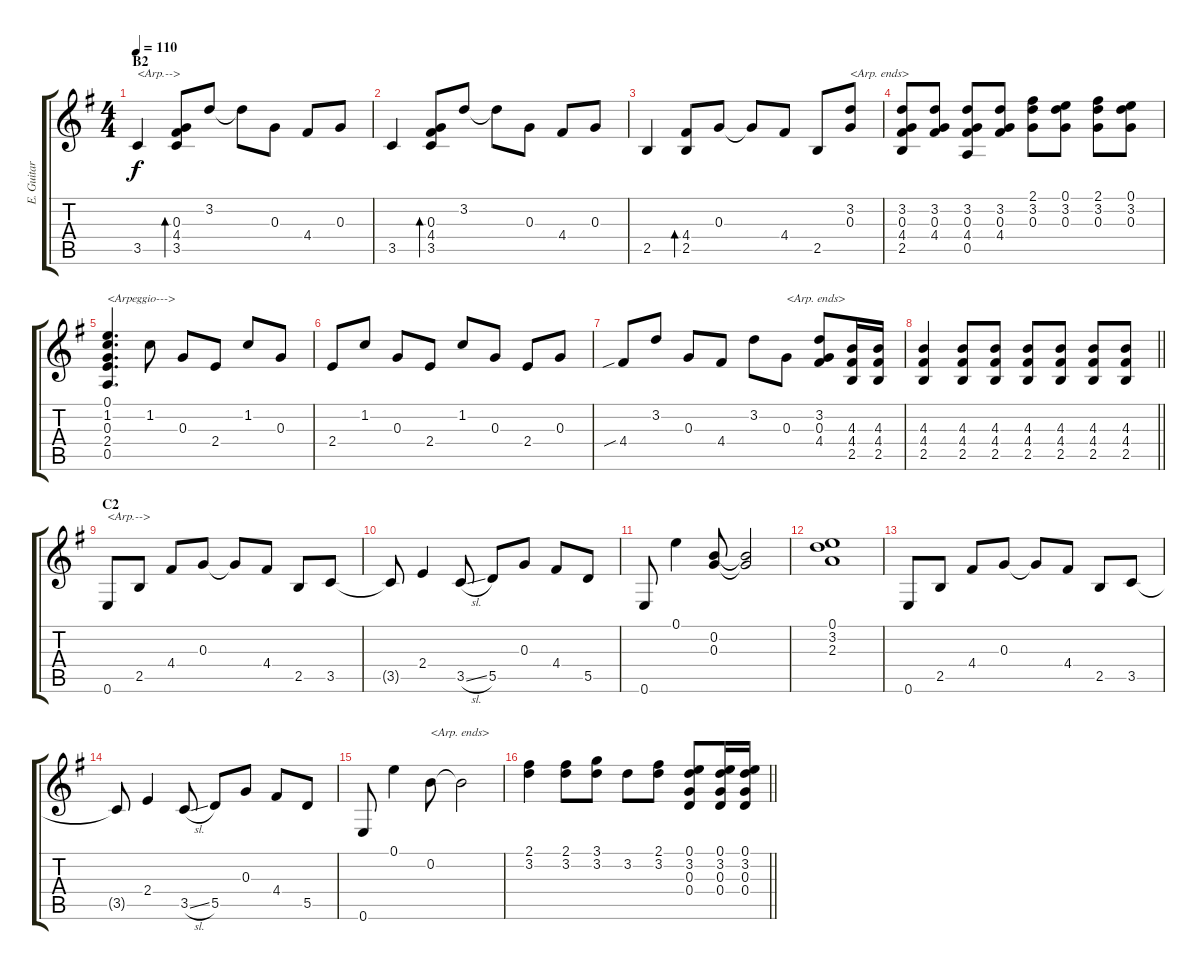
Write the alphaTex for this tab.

\track ("E. Guitar I" "E. Guitar ") {instrument overdrivenguitar}
\staff {score tabs}
\tuning (E4 B3 G3 D3 A2 E2) {hide}
\ts (4 4)
\section ("" "B2")
\tempo 110
\clef g2
\ks g
3.5.4{txt "<Arp.-->" dy f} (0.3 4.4 3.5).8{bd 240} 3.2.8 3.2{t}.8 0.3.8 4.4.8 0.3.8 |
3.5.4 (0.3 4.4 3.5).8{bd 240} 3.2.8 3.2{t}.8 0.3.8 4.4.8 0.3.8 |
2.5.4 (4.4 2.5).8{bd 240} 0.3.8 0.3{t}.8 4.4.8 2.5.8 (3.2 0.3).8{txt "<Arp. ends>"} |
(3.2 0.3 4.4 2.5).8 (3.2 0.3 4.4).8 (3.2 0.3 4.4 0.5).8 (3.2 0.3 4.4).8 (2.1 3.2 0.3).8 (0.1 3.2 0.3).8 (2.1 3.2 0.3).8 (0.1 3.2 0.3).8 |
(0.1 1.2 0.3 2.4 0.5).4{d txt "<Arpeggio--->"} 1.2.8 0.3.8 2.4.8 1.2.8 0.3.8 |
2.4.8 1.2.8 0.3.8 2.4.8 1.2.8 0.3.8 2.4.8 0.3.8 |
4.4{sib}.8 3.2.8 0.3.8 4.4.8 3.2.8 0.3.8{txt "<Arp. ends>"} (3.2 0.3 4.4).8 (4.3 4.4 2.5).16 (4.3 4.4 2.5).16 |
\barLineRight lightlight
(4.3 4.4 2.5).4 (4.3 4.4 2.5).8 (4.3 4.4 2.5).8 (4.3 4.4 2.5).8 (4.3 4.4 2.5).8 (4.3 4.4 2.5).8 (4.3 4.4 2.5).8 |
\section ("" "C2")
0.6.8{txt "<Arp.-->"} 2.5.8 4.4.8 0.3.8 0.3{t}.8 4.4.8 2.5.8 3.5.8 |
3.5{t}.8 2.4.4 3.5{sl}.8 5.5.8 0.3.8 4.4.8 5.5.8 |
0.6.8 0.1.4 (0.2 0.3).8 (0.2{t} 0.3{t}).2 |
(0.1 3.2 2.3).1 |
0.6.8 2.5.8 4.4.8 0.3.8 0.3{t}.8 4.4.8 2.5.8 3.5.8 |
3.5{t}.8 2.4.4 3.5{sl}.8 5.5.8 0.3.8 4.4.8 5.5.8 |
0.6.8 0.1.4 0.2.8{txt "<Arp. ends>"} 0.2{t}.2 |
\barLineRight lightlight
(2.1 3.2).4 (2.1 3.2).8 (3.1 3.2).8 3.2.8 (2.1 3.2).8 (0.1 3.2 0.3 0.4).8 (0.1 3.2 0.3 0.4).16 (0.1 3.2 0.3 0.4).16
